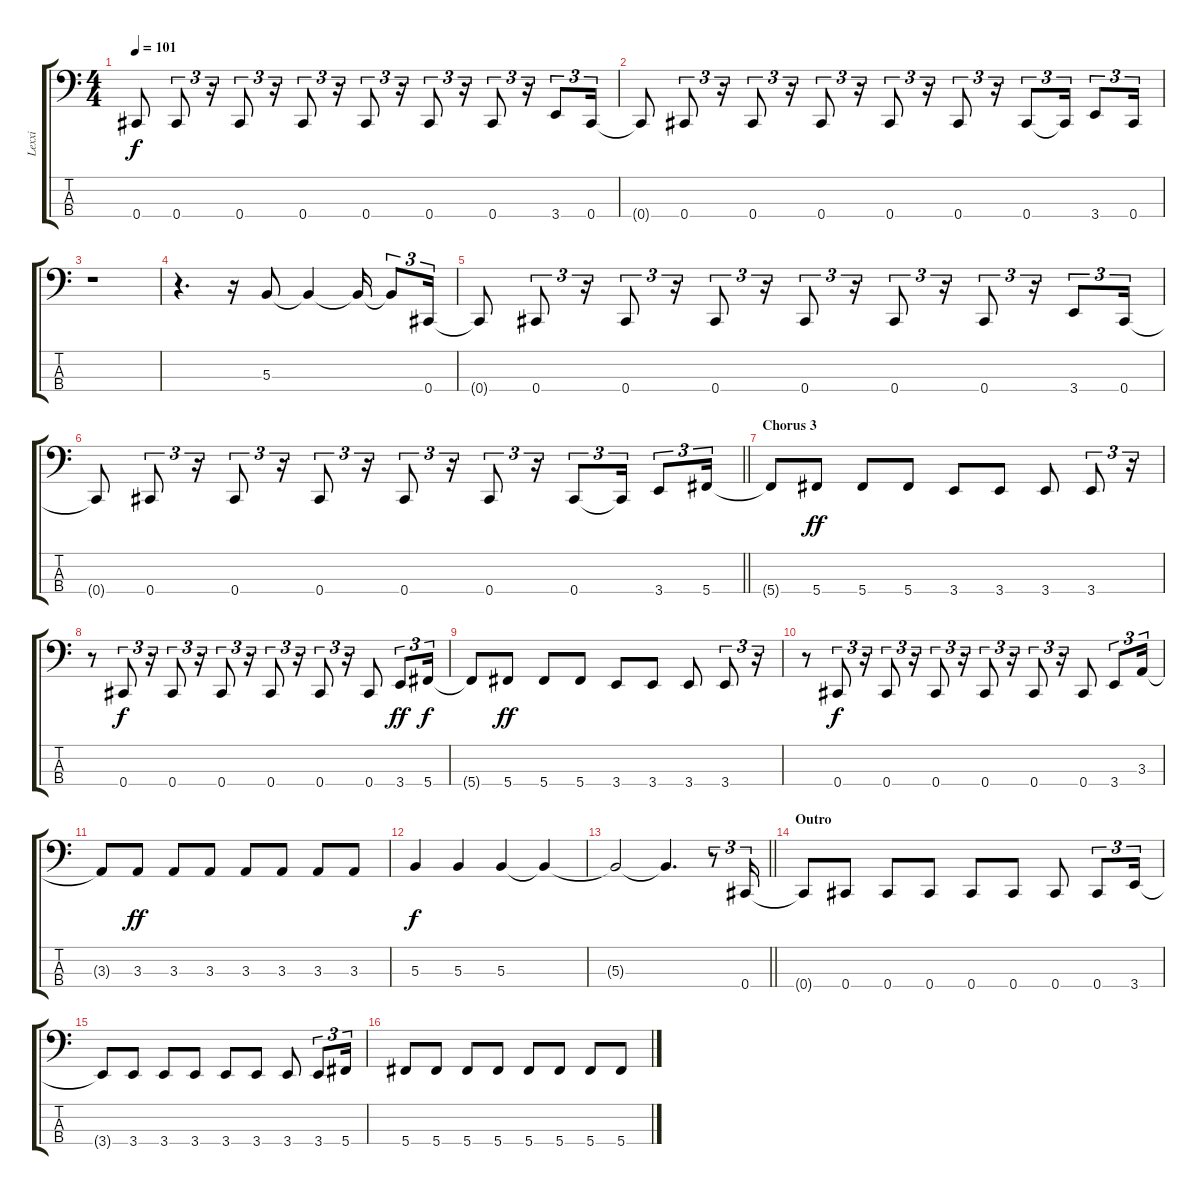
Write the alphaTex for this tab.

\track ("Lexxi" "Lexxi") {instrument electricbasspick}
\staff {score tabs}
\tuning (E2 B1 Gb1 Db1) {hide}
\ts (4 4)
\tempo 101
\clef f4
\ks c
0.4{t}.8{dy f} 0.4.8{tu (3 2)} r.16{tu (3 2)} 0.4.8{tu (3 2)} r.16{tu (3 2)} 0.4.8{tu (3 2)} r.16{tu (3 2)} 0.4.8{tu (3 2)} r.16{tu (3 2)} 0.4.8{tu (3 2)} r.16{tu (3 2)} 0.4.8{tu (3 2)} r.16{tu (3 2)} 3.4.8{tu (3 2)} 0.4.16{tu (3 2)} |
0.4{t}.8 0.4.8{tu (3 2)} r.16{tu (3 2)} 0.4.8{tu (3 2)} r.16{tu (3 2)} 0.4.8{tu (3 2)} r.16{tu (3 2)} 0.4.8{tu (3 2)} r.16{tu (3 2)} 0.4.8{tu (3 2)} r.16{tu (3 2)} 0.4.8{tu (3 2)} 0.4{t}.16{tu (3 2)} 3.4.8{tu (3 2)} 0.4.16{tu (3 2)} |
r.1 |
r.4{d} r.16 5.3.8 5.3{t}.4 5.3{t}.16 5.3{t}.8{tu (3 2)} 0.4.16{tu (3 2)} |
0.4{t}.8 0.4.8{tu (3 2)} r.16{tu (3 2)} 0.4.8{tu (3 2)} r.16{tu (3 2)} 0.4.8{tu (3 2)} r.16{tu (3 2)} 0.4.8{tu (3 2)} r.16{tu (3 2)} 0.4.8{tu (3 2)} r.16{tu (3 2)} 0.4.8{tu (3 2)} r.16{tu (3 2)} 3.4.8{tu (3 2)} 0.4.16{tu (3 2)} |
\barLineRight lightlight
0.4{t}.8 0.4.8{tu (3 2)} r.16{tu (3 2)} 0.4.8{tu (3 2)} r.16{tu (3 2)} 0.4.8{tu (3 2)} r.16{tu (3 2)} 0.4.8{tu (3 2)} r.16{tu (3 2)} 0.4.8{tu (3 2)} r.16{tu (3 2)} 0.4.8{tu (3 2)} 0.4{t}.16{tu (3 2)} 3.4.8{tu (3 2)} 5.4.16{tu (3 2)} |
\section ("" "Chorus 3")
5.4{t}.8 5.4.8{dy ff} 5.4.8 5.4.8 3.4.8 3.4.8 3.4.8 3.4.8{tu (3 2)} r.16{tu (3 2)} |
r.8 0.4.8{tu (3 2) dy f} r.16{tu (3 2)} 0.4.8{tu (3 2)} r.16{tu (3 2)} 0.4.8{tu (3 2)} r.16{tu (3 2)} 0.4.8{tu (3 2)} r.16{tu (3 2)} 0.4.8{tu (3 2)} r.16{tu (3 2)} 0.4.8 3.4.8{tu (3 2) dy ff} 5.4.16{tu (3 2) dy f} |
5.4{t}.8 5.4.8{dy ff} 5.4.8 5.4.8 3.4.8 3.4.8 3.4.8 3.4.8{tu (3 2)} r.16{tu (3 2)} |
r.8 0.4.8{tu (3 2) dy f} r.16{tu (3 2)} 0.4.8{tu (3 2)} r.16{tu (3 2)} 0.4.8{tu (3 2)} r.16{tu (3 2)} 0.4.8{tu (3 2)} r.16{tu (3 2)} 0.4.8{tu (3 2)} r.16{tu (3 2)} 0.4.8 3.4.8{tu (3 2)} 3.3.16{tu (3 2)} |
3.3{t}.8 3.3.8{dy ff} 3.3.8 3.3.8 3.3.8 3.3.8 3.3.8 3.3.8 |
5.3.4{dy f} 5.3.4 5.3.4 5.3{t}.4 |
\barLineRight lightlight
5.3{t}.2 5.3{t}.4{d} r.8{tu (3 2)} 0.4.16{tu (3 2)} |
\section ("" "Outro")
0.4{t}.8 0.4.8 0.4.8 0.4.8 0.4.8 0.4.8 0.4.8 0.4.8{tu (3 2)} 3.4.16{tu (3 2)} |
3.4{t}.8 3.4.8 3.4.8 3.4.8 3.4.8 3.4.8 3.4.8 3.4.8{tu (3 2)} 5.4.16{tu (3 2)} |
5.4.8 5.4.8 5.4.8 5.4.8 5.4.8 5.4.8 5.4.8 5.4.8
